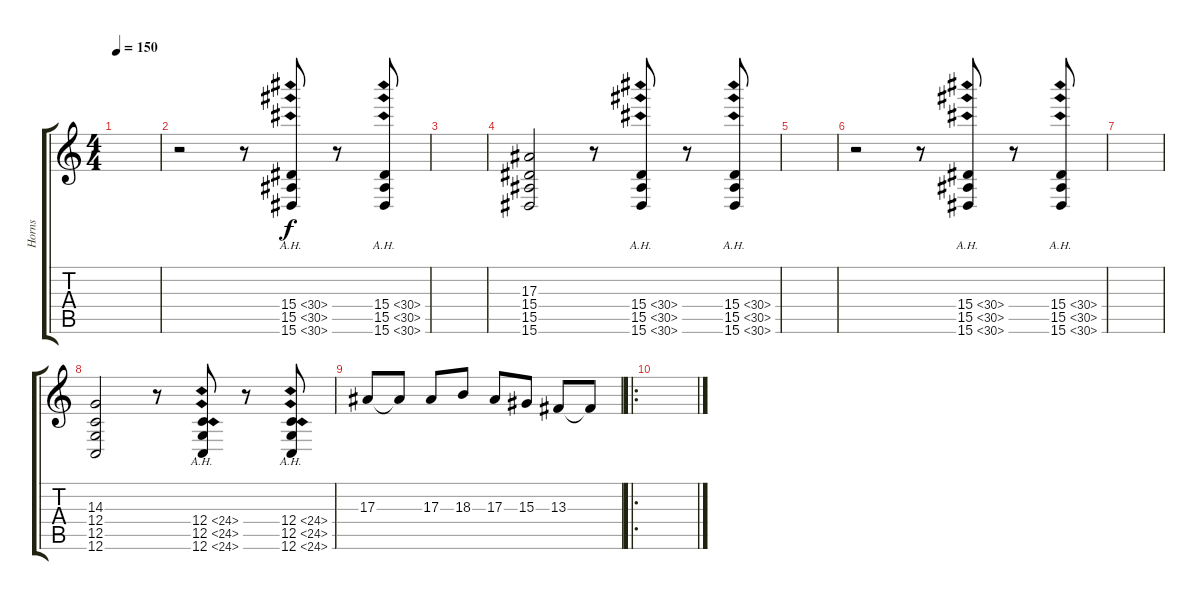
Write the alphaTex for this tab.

\track ("Horns" "Horns") {instrument brasssection}
\staff {score tabs}
\tuning (D4 A3 F3 C3 G2 C2) {hide}
\ts (4 4)
\tempo 150
\clef g2
\ks c
|
r.2 r.8 (15.4{ah 15} 15.5{ah 15} 15.6{ah 15}).8 r.8 (15.4{ah 15} 15.5{ah 15} 15.6{ah 15}).8 |
|
(17.3 15.4 15.5 15.6).2 r.8 (15.4{ah 15} 15.5{ah 15} 15.6{ah 15}).8 r.8 (15.4{ah 15} 15.5{ah 15} 15.6{ah 15}).8 |
|
r.2 r.8 (15.4{ah 15} 15.5{ah 15} 15.6{ah 15}).8 r.8 (15.4{ah 15} 15.5{ah 15} 15.6{ah 15}).8 |
|
(14.3 12.4 12.5 12.6).2 r.8 (12.4{ah 12} 12.5{ah 12} 12.6{ah 12}).8 r.8 (12.4{ah 12} 12.5{ah 12} 12.6{ah 12}).8 |
17.3.8 17.3{t}.8 17.3.8 18.3.8 17.3.8 15.3.8 13.3.8 13.3{t}.8 |
\ro
